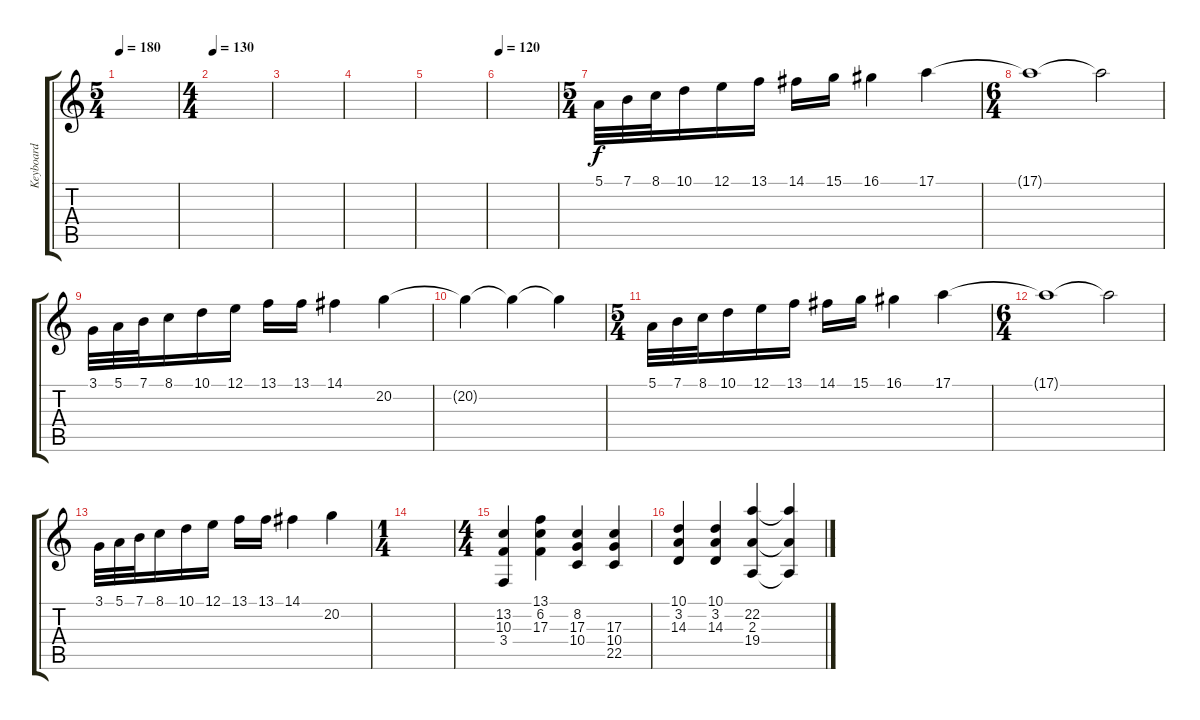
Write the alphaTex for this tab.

\track ("Keyboard" "Keyboard") {instrument tubularbells}
\staff {score tabs}
\tuning (E4 B3 G3 D3 A2 E2) {hide}
\ts (5 4)
\tempo 180
\clef g2
\ks c
|
\ts (4 4)
\tempo 130
|
|
|
|
\tempo 120
|
\ts (5 4)
5.1.32{instrument tubularbells} 7.1.32 8.1.32 10.1.16 12.1.16 13.1.16 14.1.16 15.1.16 16.1.4 17.1.4 |
\ts (6 4)
17.1{t}.1 17.1{t}.2 |
3.1.32 5.1.32 7.1.32 8.1.16 10.1.16 12.1.16 13.1.16 13.1.16 14.1.4 20.2.4 |
20.2{t}.4 20.2{t}.4 20.2{t}.4 |
\ts (5 4)
5.1.32 7.1.32 8.1.32 10.1.16 12.1.16 13.1.16 14.1.16 15.1.16 16.1.4 17.1.4 |
\ts (6 4)
17.1{t}.1 17.1{t}.2 |
3.1.32 5.1.32 7.1.32 8.1.16 10.1.16 12.1.16 13.1.16 13.1.16 14.1.4 20.2.4 |
\ts (1 4)
|
\ts (4 4)
(13.2 10.3 3.4).4 (13.1 6.2 17.3).4 (8.2 17.3 10.4).4 (17.3 10.4 22.5).4 |
(10.1 3.2 14.3).4 (10.1 3.2 14.3).4 (22.2 2.3 19.4).4 (22.2{t} 2.3{t} 19.4{t}).4
